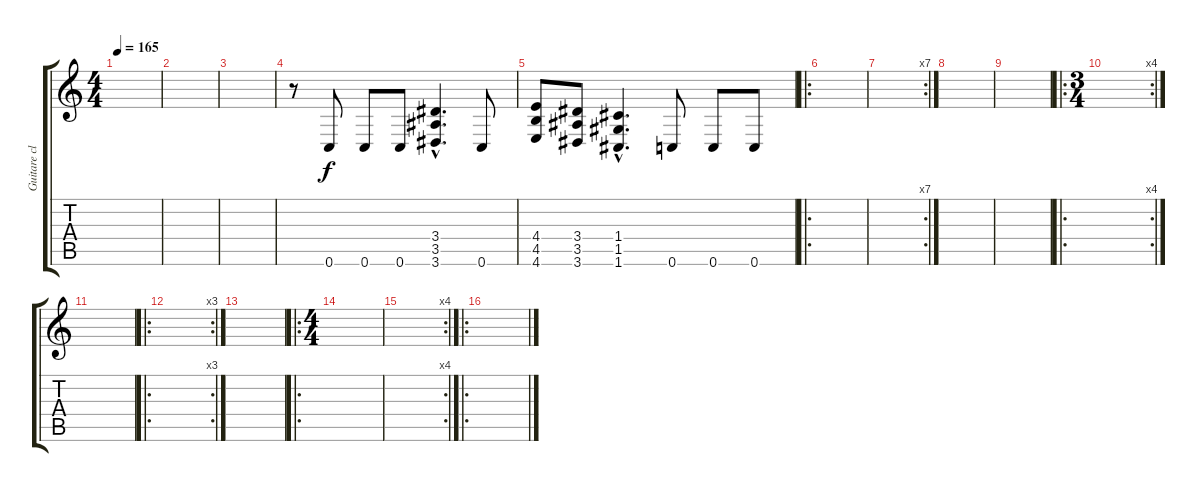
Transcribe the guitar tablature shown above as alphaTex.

\track ("Guitare clair" "Guitare cl") {instrument acousticguitarsteel}
\staff {score tabs}
\tuning (D4 A3 F3 C3 G2 C2) {hide}
\ts (4 4)
\tempo 165
\clef g2
\ks c
|
|
|
r.8{volume 12} 0.6.8 0.6.8 0.6.8 (3.4{hac} 3.5{hac} 3.6{hac}).4{d} 0.6.8 |
(4.4 4.5 4.6).8 (3.4 3.5 3.6).8 (1.4{hac} 1.5{hac} 1.6{hac}).4{d} 0.6.8 0.6.8 0.6.8 |
\ro
|
\rc 7
|
|
|
\ro
\rc 4
\ts (3 4)
|
|
\ro
\rc 3
|
|
\ro
\ts (4 4)
|
\rc 4
|
\ro
